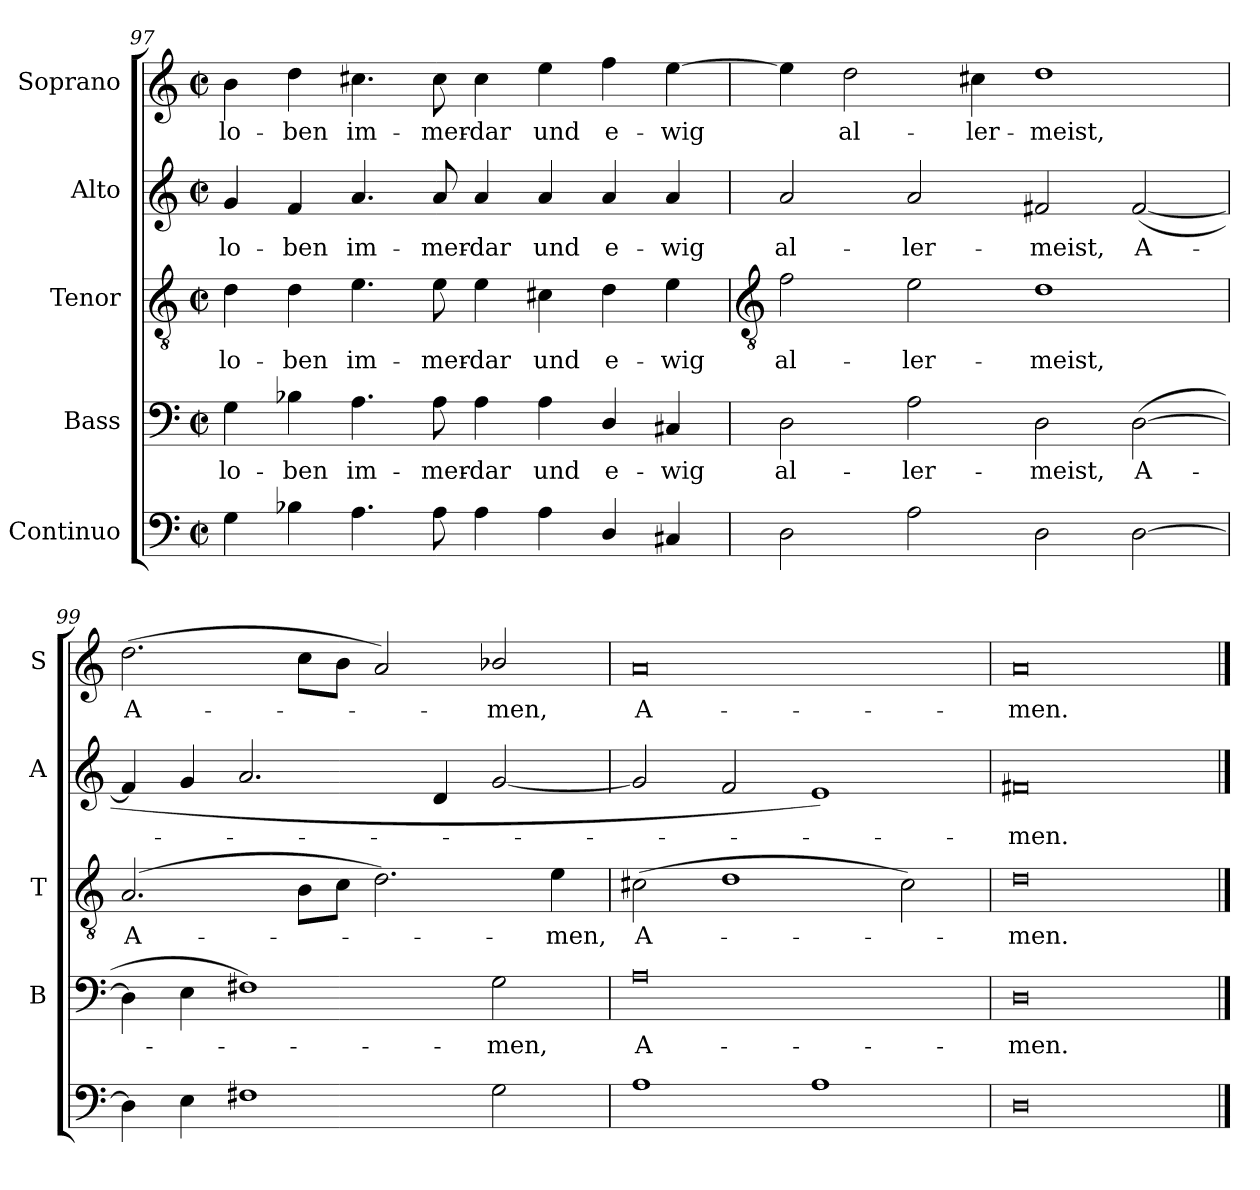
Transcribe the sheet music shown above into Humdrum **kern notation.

**kern	**kern	**text	**kern	**text	**kern	**text	**kern	**text
*part5	*part4	*part4	*part3	*part3	*part2	*part2	*part1	*part1
*staff5	*staff4	*staff4	*staff3	*staff3	*staff2	*staff2	*staff1	*staff1
*I"Continuo	*I"Bass	*	*I"Tenor	*	*I"Alto	*	*I"Soprano	*
*	*I'B	*	*I'T	*	*I'A	*	*I'S	*
*clefF4	*clefF4	*	*clefGv2	*	*clefG2	*	*clefG2	*
*k[]	*k[]	*	*k[]	*	*k[]	*	*k[]	*
*C:	*C:	*	*C:	*	*C:	*	*C:	*
*M4/2	*M4/2	*	*M4/2	*	*M4/2	*	*M4/2	*
*met(c|)	*met(c|)	*	*met(c|)	*	*met(c|)	*	*met(c|)	*
=97	=97	=97	=97	=97	=97	=97	=97	=97
!	!	!LO:LY:b	!	!LO:LY:b	!	!LO:LY:b	!	!LO:LY:b
4G	4G	lo-	4d	lo-	4g	lo-	4b	lo-
!	!	!LO:LY:b	!	!LO:LY:b	!	!LO:LY:b	!	!LO:LY:b
4B-X	4B-X	-ben	4d	-ben	4f	-ben	4dd	-ben
!	!	!LO:LY:b	!	!LO:LY:b	!	!LO:LY:b	!	!LO:LY:b
4.A	4.A	im-	4.e	im-	4.a	im-	4.cc#X	im-
!	!	!LO:LY:b	!	!LO:LY:b	!	!LO:LY:b	!	!LO:LY:b
8A	8A	-mer-	8e	-mer-	8a	-mer-	8cc#	-mer-
!	!	!LO:LY:b	!	!LO:LY:b	!	!LO:LY:b	!	!LO:LY:b
4A	4A	-dar	4e	-dar	4a	-dar	4cc#	-dar
!	!	!LO:LY:b	!	!LO:LY:b	!	!LO:LY:b	!	!LO:LY:b
4A	4A	und	4c#X	und	4a	und	4ee	und
!	!	!LO:LY:b	!	!LO:LY:b	!	!LO:LY:b	!	!LO:LY:b
4D/	4D/	e-	4d	e-	4a	e-	4ff	e-
!	!	!LO:LY:b	!	!LO:LY:b	!	!LO:LY:b	!	!LO:LY:b
4C#X	4C#X	-wig	4e	-wig	4a	-wig	[4ee	-wig
!!LO:LB:g=z
=98	=98	=98	=98	=98	=98	=98	=98	=98
*	*	*	*clefGv2	*	*	*	*	*
!	!	!LO:LY:b	!	!LO:LY:b	!	!LO:LY:b	!	!
2D	2D	al-	2f	al-	2a	al-	4ee]	.
!	!	!	!	!	!	!	!	!LO:LY:b
.	.	.	.	.	.	.	2dd	al-
!	!	!LO:LY:b	!	!LO:LY:b	!	!LO:LY:b	!	!
2A	2A	-ler-	2e	-ler-	2a	-ler-	.	.
!	!	!	!	!	!	!	!	!LO:LY:b
.	.	.	.	.	.	.	4cc#X	-ler-
!	!	!LO:LY:b	!	!LO:LY:b	!	!LO:LY:b	!	!LO:LY:b
2D	2D	-meist,	1d	-meist,	2f#X	-meist,	1dd	-meist,
!	!	!LO:LY:b	!	!	!	!LO:LY:b	!	!
[2D	(>[2D	A-	.	.	(<[2f#	A-	.	.
=99	=99	=99	=99	=99	=99	=99	=99	=99
!	!	!	!	!LO:LY:b	!	!	!	!LO:LY:b
4D]	4D]	.	(>2.A	A-	4f#]	.	(>2.dd	A-
4E	4E	.	.	.	4g	.	.	.
1F#X	1F#X)	.	.	.	2.a	.	.	.
.	.	.	8BL	.	.	.	8ccL	.
.	.	.	8cJ	.	.	.	8bJ	.
.	.	.	2.d)	.	.	.	2a)	.
.	.	.	.	.	4d	.	.	.
!	!	!LO:LY:b	!	!	!	!	!	!LO:LY:b
2G	2G	men,	.	.	[2g	.	2b-X/	men,
!	!	!	!	!LO:LY:b	!	!	!	!
.	.	.	4e	men,	.	.	.	.
=100	=100	=100	=100	=100	=100	=100	=100	=100
!	!	!LO:LY:b	!	!LO:LY:b	!	!	!	!LO:LY:b
1A	0A	A-	(>2c#X	A-	2g]	.	0a	A-
.	.	.	1d	.	2f	.	.	.
1A	.	.	.	.	1e)	.	.	.
.	.	.	2c#)	.	.	.	.	.
=101	=101	=101	=101	=101	=101	=101	=101	=101
!	!	!LO:LY:b	!	!LO:LY:b	!	!LO:LY:b	!	!LO:LY:b
0D	0D	-men.	0d	men.	0f#X	men.	0a	-men.
==	==	==	==	==	==	==	==	==
*-	*-	*-	*-	*-	*-	*-	*-	*-
